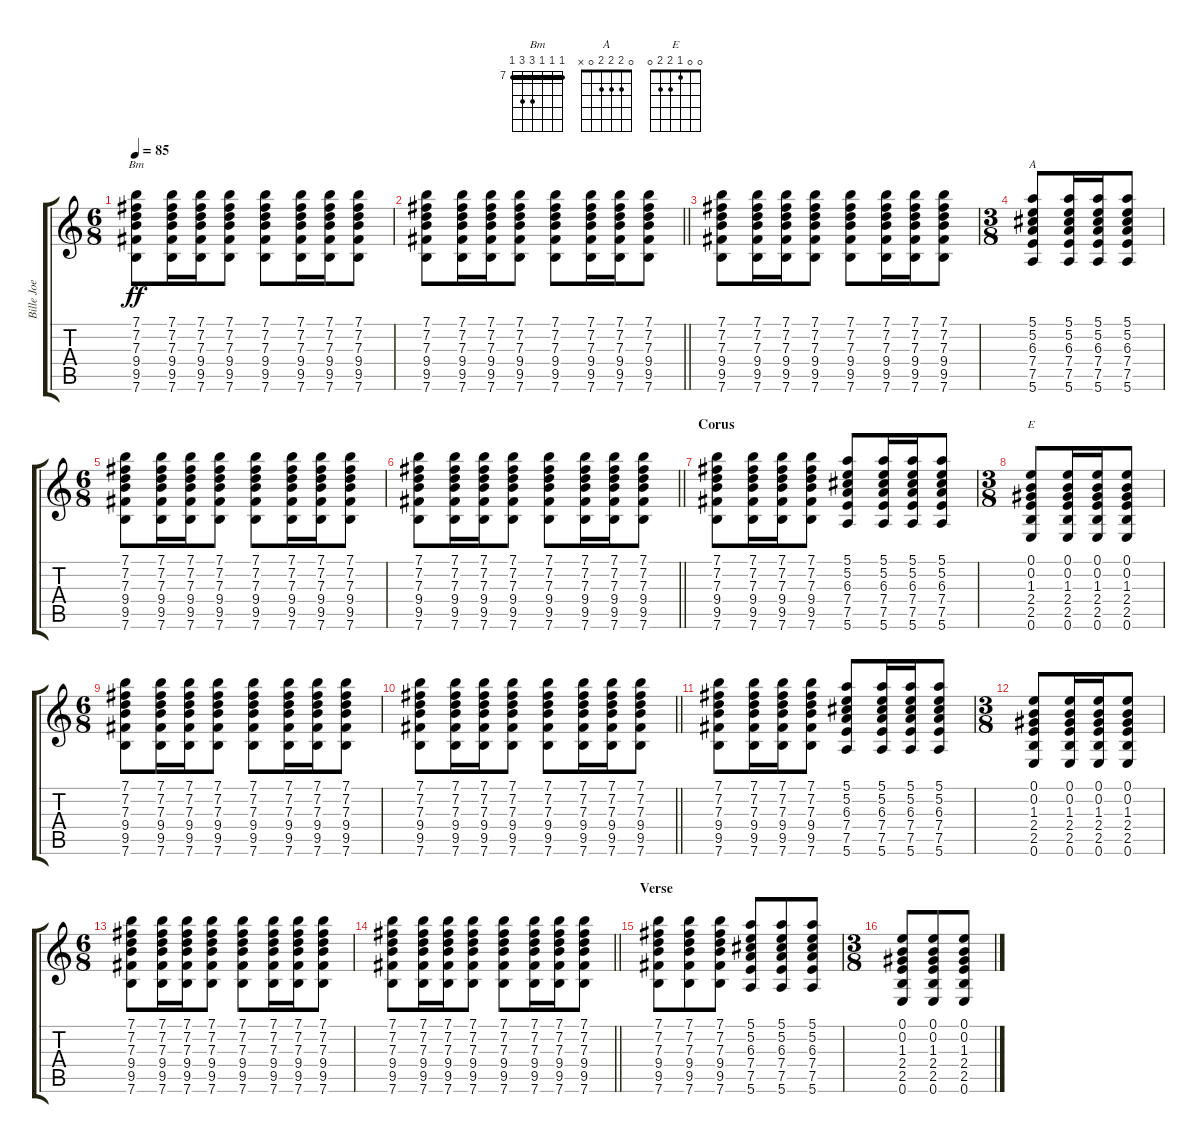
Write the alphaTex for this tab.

\track ("Bille Joe" "Bille Joe") {instrument electricguitarclean}
\staff {score tabs}
\tuning (E4 B3 G3 D3 A2 E2) {hide}
\chord ("Bm" 7 7 7 9 9 7) {firstfret 7 barre 7}
\chord ("A" 0 2 2 2 0 x)
\chord ("E" 0 0 1 2 2 0)
\ts (6 8)
\tempo 85
\clef g2
\ks c
(7.1 7.2 7.3 9.4 9.5 7.6).8{ch "Bm" dy ff} (7.1 7.2 7.3 9.4 9.5 7.6).16 (7.1 7.2 7.3 9.4 9.5 7.6).16 (7.1 7.2 7.3 9.4 9.5 7.6).8 (7.1 7.2 7.3 9.4 9.5 7.6).8 (7.1 7.2 7.3 9.4 9.5 7.6).16 (7.1 7.2 7.3 9.4 9.5 7.6).16 (7.1 7.2 7.3 9.4 9.5 7.6).8 |
\barLineRight lightlight
(7.1 7.2 7.3 9.4 9.5 7.6).8 (7.1 7.2 7.3 9.4 9.5 7.6).16 (7.1 7.2 7.3 9.4 9.5 7.6).16 (7.1 7.2 7.3 9.4 9.5 7.6).8 (7.1 7.2 7.3 9.4 9.5 7.6).8 (7.1 7.2 7.3 9.4 9.5 7.6).16 (7.1 7.2 7.3 9.4 9.5 7.6).16 (7.1 7.2 7.3 9.4 9.5 7.6).8 |
(7.1 7.2 7.3 9.4 9.5 7.6).8 (7.1 7.2 7.3 9.4 9.5 7.6).16 (7.1 7.2 7.3 9.4 9.5 7.6).16 (7.1 7.2 7.3 9.4 9.5 7.6).8 (7.1 7.2 7.3 9.4 9.5 7.6).8 (7.1 7.2 7.3 9.4 9.5 7.6).16 (7.1 7.2 7.3 9.4 9.5 7.6).16 (7.1 7.2 7.3 9.4 9.5 7.6).8 |
\ts (3 8)
(5.1 5.2 6.3 7.4 7.5 5.6).8{ch "A"} (5.1 5.2 6.3 7.4 7.5 5.6).16 (5.1 5.2 6.3 7.4 7.5 5.6).16 (5.1 5.2 6.3 7.4 7.5 5.6).8 |
\ts (6 8)
(7.1 7.2 7.3 9.4 9.5 7.6).8 (7.1 7.2 7.3 9.4 9.5 7.6).16 (7.1 7.2 7.3 9.4 9.5 7.6).16 (7.1 7.2 7.3 9.4 9.5 7.6).8 (7.1 7.2 7.3 9.4 9.5 7.6).8 (7.1 7.2 7.3 9.4 9.5 7.6).16 (7.1 7.2 7.3 9.4 9.5 7.6).16 (7.1 7.2 7.3 9.4 9.5 7.6).8 |
\barLineRight lightlight
(7.1 7.2 7.3 9.4 9.5 7.6).8 (7.1 7.2 7.3 9.4 9.5 7.6).16 (7.1 7.2 7.3 9.4 9.5 7.6).16 (7.1 7.2 7.3 9.4 9.5 7.6).8 (7.1 7.2 7.3 9.4 9.5 7.6).8 (7.1 7.2 7.3 9.4 9.5 7.6).16 (7.1 7.2 7.3 9.4 9.5 7.6).16 (7.1 7.2 7.3 9.4 9.5 7.6).8 |
\section ("" "Corus")
(7.1 7.2 7.3 9.4 9.5 7.6).8 (7.1 7.2 7.3 9.4 9.5 7.6).16 (7.1 7.2 7.3 9.4 9.5 7.6).16 (7.1 7.2 7.3 9.4 9.5 7.6).8 (5.1 5.2 6.3 7.4 7.5 5.6).8 (5.1 5.2 6.3 7.4 7.5 5.6).16 (5.1 5.2 6.3 7.4 7.5 5.6).16 (5.1 5.2 6.3 7.4 7.5 5.6).8 |
\ts (3 8)
(0.1 0.2 1.3 2.4 2.5 0.6).8{ch "E"} (0.1 0.2 1.3 2.4 2.5 0.6).16 (0.1 0.2 1.3 2.4 2.5 0.6).16 (0.1 0.2 1.3 2.4 2.5 0.6).8 |
\ts (6 8)
(7.1 7.2 7.3 9.4 9.5 7.6).8 (7.1 7.2 7.3 9.4 9.5 7.6).16 (7.1 7.2 7.3 9.4 9.5 7.6).16 (7.1 7.2 7.3 9.4 9.5 7.6).8 (7.1 7.2 7.3 9.4 9.5 7.6).8 (7.1 7.2 7.3 9.4 9.5 7.6).16 (7.1 7.2 7.3 9.4 9.5 7.6).16 (7.1 7.2 7.3 9.4 9.5 7.6).8 |
\barLineRight lightlight
(7.1 7.2 7.3 9.4 9.5 7.6).8 (7.1 7.2 7.3 9.4 9.5 7.6).16 (7.1 7.2 7.3 9.4 9.5 7.6).16 (7.1 7.2 7.3 9.4 9.5 7.6).8 (7.1 7.2 7.3 9.4 9.5 7.6).8 (7.1 7.2 7.3 9.4 9.5 7.6).16 (7.1 7.2 7.3 9.4 9.5 7.6).16 (7.1 7.2 7.3 9.4 9.5 7.6).8 |
(7.1 7.2 7.3 9.4 9.5 7.6).8 (7.1 7.2 7.3 9.4 9.5 7.6).16 (7.1 7.2 7.3 9.4 9.5 7.6).16 (7.1 7.2 7.3 9.4 9.5 7.6).8 (5.1 5.2 6.3 7.4 7.5 5.6).8 (5.1 5.2 6.3 7.4 7.5 5.6).16 (5.1 5.2 6.3 7.4 7.5 5.6).16 (5.1 5.2 6.3 7.4 7.5 5.6).8 |
\ts (3 8)
(0.1 0.2 1.3 2.4 2.5 0.6).8 (0.1 0.2 1.3 2.4 2.5 0.6).16 (0.1 0.2 1.3 2.4 2.5 0.6).16 (0.1 0.2 1.3 2.4 2.5 0.6).8 |
\ts (6 8)
(7.1 7.2 7.3 9.4 9.5 7.6).8 (7.1 7.2 7.3 9.4 9.5 7.6).16 (7.1 7.2 7.3 9.4 9.5 7.6).16 (7.1 7.2 7.3 9.4 9.5 7.6).8 (7.1 7.2 7.3 9.4 9.5 7.6).8 (7.1 7.2 7.3 9.4 9.5 7.6).16 (7.1 7.2 7.3 9.4 9.5 7.6).16 (7.1 7.2 7.3 9.4 9.5 7.6).8 |
\barLineRight lightlight
(7.1 7.2 7.3 9.4 9.5 7.6).8 (7.1 7.2 7.3 9.4 9.5 7.6).16 (7.1 7.2 7.3 9.4 9.5 7.6).16 (7.1 7.2 7.3 9.4 9.5 7.6).8 (7.1 7.2 7.3 9.4 9.5 7.6).8{instrument overdrivenguitar} (7.1 7.2 7.3 9.4 9.5 7.6).16 (7.1 7.2 7.3 9.4 9.5 7.6).16 (7.1 7.2 7.3 9.4 9.5 7.6).8 |
\section ("" "Verse")
(7.1 7.2 7.3 9.4 9.5 7.6).8 (7.1 7.2 7.3 9.4 9.5 7.6).8 (7.1 7.2 7.3 9.4 9.5 7.6).8 (5.1 5.2 6.3 7.4 7.5 5.6).8 (5.1 5.2 6.3 7.4 7.5 5.6).8 (5.1 5.2 6.3 7.4 7.5 5.6).8 |
\ts (3 8)
(0.1 0.2 1.3 2.4 2.5 0.6).8 (0.1 0.2 1.3 2.4 2.5 0.6).8 (0.1 0.2 1.3 2.4 2.5 0.6).8
